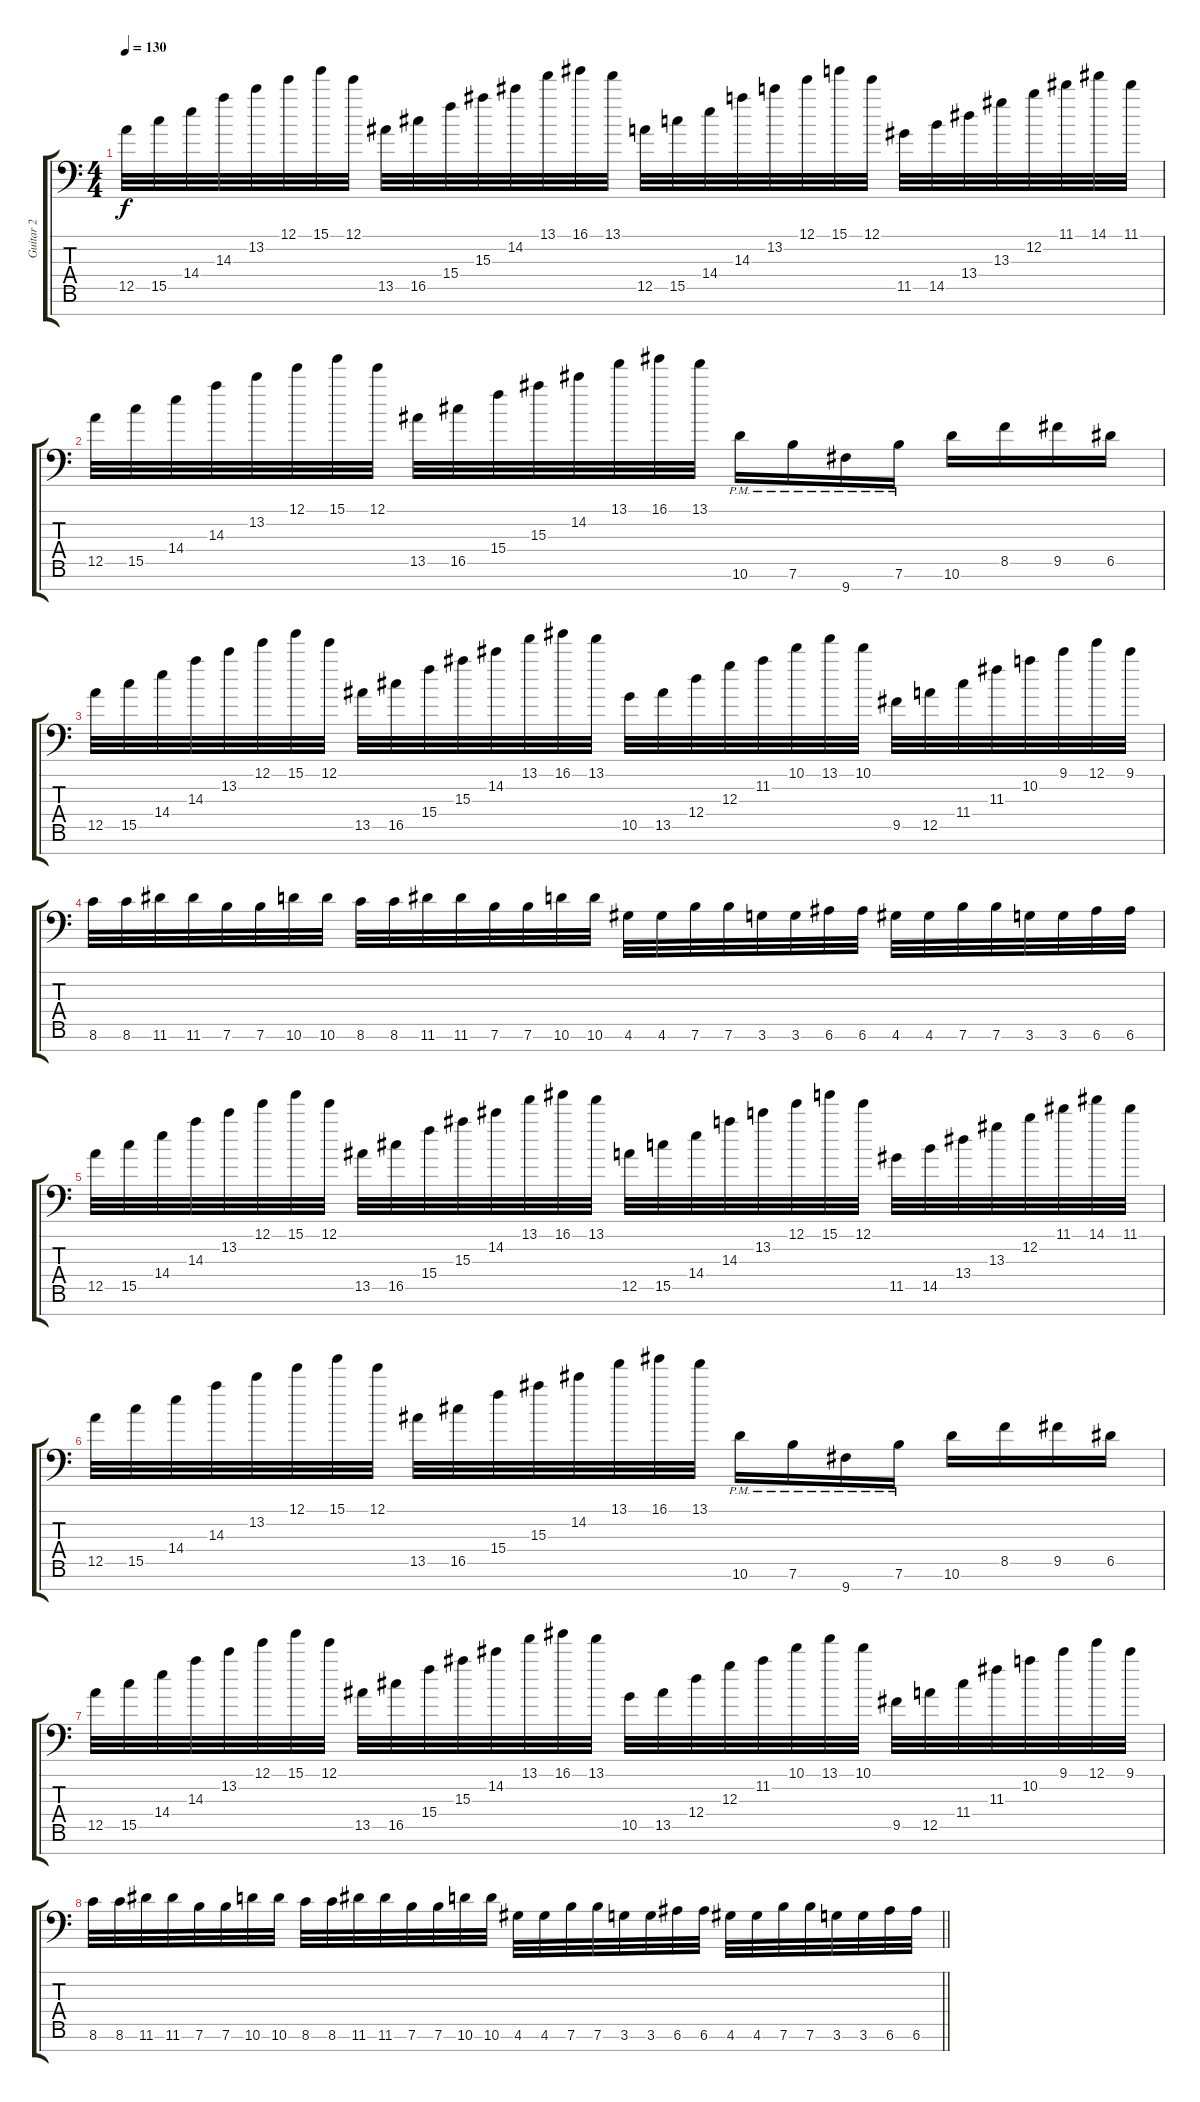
\track ("Guitar 2" "Guitar 2") {instrument distortionguitar}
\staff {score tabs}
\tuning (E4 B3 G3 D3 A2 E2 A1) {hide}
\ts (4 4)
\tempo 130
\clef f4
\ks c
12.5.32{dy f} 15.5.32 14.4.32 14.3.32 13.2.32 12.1.32 15.1.32 12.1.32 13.5.32 16.5.32 15.4.32 15.3.32 14.2.32 13.1.32 16.1.32 13.1.32 12.5.32 15.5.32 14.4.32 14.3.32 13.2.32 12.1.32 15.1.32 12.1.32 11.5.32 14.5.32 13.4.32 13.3.32 12.2.32 11.1.32 14.1.32 11.1.32 |
12.5.32 15.5.32 14.4.32 14.3.32 13.2.32 12.1.32 15.1.32 12.1.32 13.5.32 16.5.32 15.4.32 15.3.32 14.2.32 13.1.32 16.1.32 13.1.32 10.6{pm}.16 7.6{pm}.16 9.7{pm}.16 7.6{pm}.16 10.6.16 8.5.16 9.5.16 6.5.16 |
12.5.32 15.5.32 14.4.32 14.3.32 13.2.32 12.1.32 15.1.32 12.1.32 13.5.32 16.5.32 15.4.32 15.3.32 14.2.32 13.1.32 16.1.32 13.1.32 10.5.32 13.5.32 12.4.32 12.3.32 11.2.32 10.1.32 13.1.32 10.1.32 9.5.32 12.5.32 11.4.32 11.3.32 10.2.32 9.1.32 12.1.32 9.1.32 |
8.6.32 8.6.32 11.6.32 11.6.32 7.6.32 7.6.32 10.6.32 10.6.32 8.6.32 8.6.32 11.6.32 11.6.32 7.6.32 7.6.32 10.6.32 10.6.32 4.6.32 4.6.32 7.6.32 7.6.32 3.6.32 3.6.32 6.6.32 6.6.32 4.6.32 4.6.32 7.6.32 7.6.32 3.6.32 3.6.32 6.6.32 6.6.32 |
12.5.32 15.5.32 14.4.32 14.3.32 13.2.32 12.1.32 15.1.32 12.1.32 13.5.32 16.5.32 15.4.32 15.3.32 14.2.32 13.1.32 16.1.32 13.1.32 12.5.32 15.5.32 14.4.32 14.3.32 13.2.32 12.1.32 15.1.32 12.1.32 11.5.32 14.5.32 13.4.32 13.3.32 12.2.32 11.1.32 14.1.32 11.1.32 |
12.5.32 15.5.32 14.4.32 14.3.32 13.2.32 12.1.32 15.1.32 12.1.32 13.5.32 16.5.32 15.4.32 15.3.32 14.2.32 13.1.32 16.1.32 13.1.32 10.6{pm}.16 7.6{pm}.16 9.7{pm}.16 7.6{pm}.16 10.6.16 8.5.16 9.5.16 6.5.16 |
12.5.32 15.5.32 14.4.32 14.3.32 13.2.32 12.1.32 15.1.32 12.1.32 13.5.32 16.5.32 15.4.32 15.3.32 14.2.32 13.1.32 16.1.32 13.1.32 10.5.32 13.5.32 12.4.32 12.3.32 11.2.32 10.1.32 13.1.32 10.1.32 9.5.32 12.5.32 11.4.32 11.3.32 10.2.32 9.1.32 12.1.32 9.1.32 |
\barLineRight lightlight
8.6.32 8.6.32 11.6.32 11.6.32 7.6.32 7.6.32 10.6.32 10.6.32 8.6.32 8.6.32 11.6.32 11.6.32 7.6.32 7.6.32 10.6.32 10.6.32 4.6.32 4.6.32 7.6.32 7.6.32 3.6.32 3.6.32 6.6.32 6.6.32 4.6.32 4.6.32 7.6.32 7.6.32 3.6.32 3.6.32 6.6.32 6.6.32
